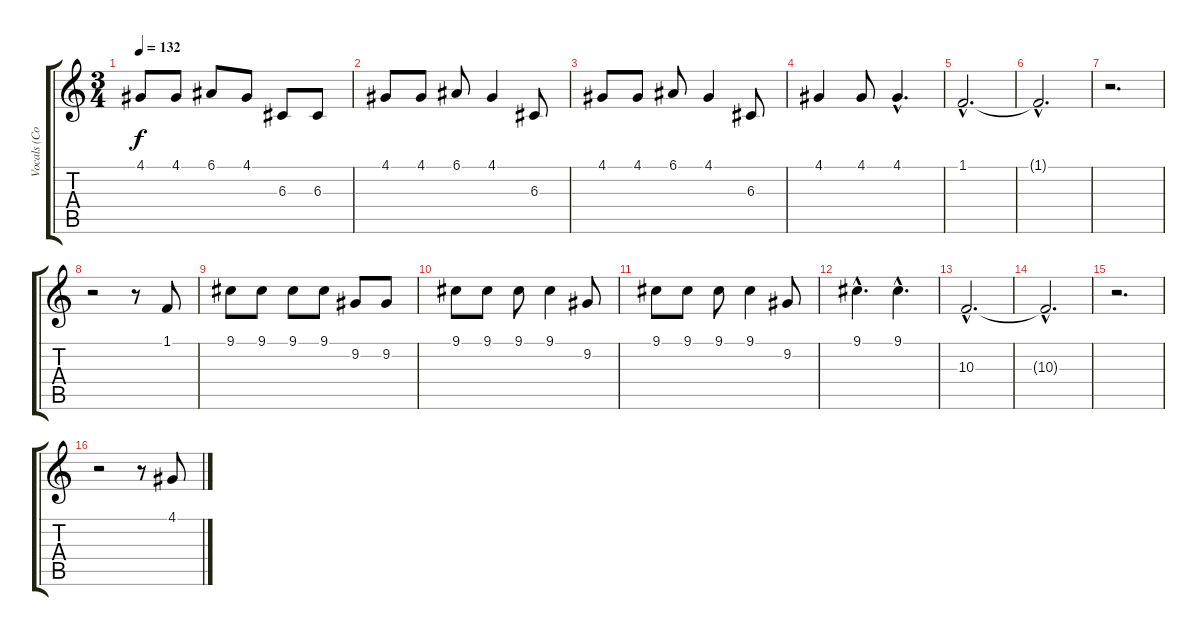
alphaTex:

\track ("Vocals (Corin)" "Vocals (Co") {instrument brightacousticpiano}
\staff {score tabs}
\tuning (E4 B3 G3 D3 A2 E2) {hide}
\ts (3 4)
\tempo 132
\clef g2
\ks c
4.1.8{dy f} 4.1.8 6.1.8 4.1.8 6.3.8 6.3.8 |
4.1.8 4.1.8 6.1.8 4.1.4 6.3.8 |
4.1.8 4.1.8 6.1.8 4.1.4 6.3.8 |
4.1.4 4.1.8 4.1{hac}.4{d} |
1.1{hac}.2{d} |
1.1{hac t}.2{d} |
r.2{d} |
r.2 r.8 1.1.8 |
9.1.8 9.1.8 9.1.8 9.1.8 9.2.8 9.2.8 |
9.1.8 9.1.8 9.1.8 9.1.4 9.2.8 |
9.1.8 9.1.8 9.1.8 9.1.4 9.2.8 |
9.1{hac}.4{d} 9.1{hac}.4{d} |
10.3{hac}.2{d} |
10.3{hac t}.2{d} |
r.2{d} |
r.2 r.8 4.1.8
